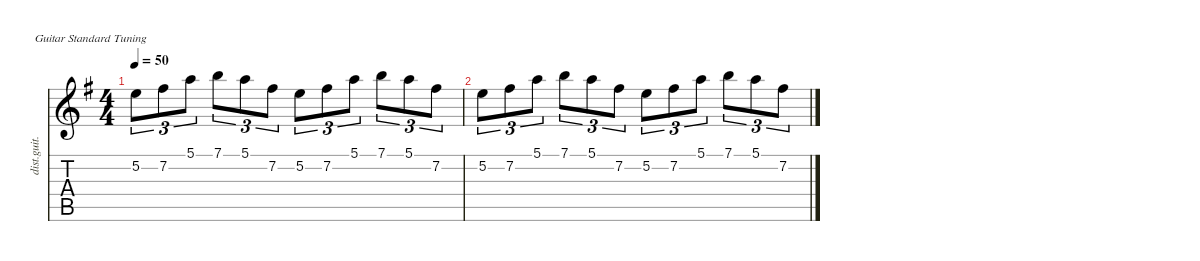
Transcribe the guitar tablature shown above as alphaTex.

\defaultSystemsLayout 4
\hideDynamics
\bracketExtendMode nobrackets
\track ("Distortion Guitar" "dist.guit.") {instrument distortionguitar}
\staff {score tabs}
\tuning (E4 B3 G3 D3 A2 E2)
\ts (4 4)
\tempo 50
\clef g2
\ks g
5.2{acc forcenatural}.8{tu (3 2) dy mf instrument distortionguitar beam Down} 7.2{acc #}.8{tu (3 2) beam Down} 5.1{acc forcenatural}.8{tu (3 2) beam Down} 7.1{acc forcenatural}.8{tu (3 2) beam Down} 5.1{acc forcenatural}.8{tu (3 2) beam Down} 7.2{acc #}.8{tu (3 2) beam Down} 5.2{acc forcenatural}.8{tu (3 2) beam Down} 7.2{acc #}.8{tu (3 2) beam Down} 5.1{acc forcenatural}.8{tu (3 2) beam Down} 7.1{acc forcenatural}.8{tu (3 2) beam Down} 5.1{acc forcenatural}.8{tu (3 2) beam Down} 7.2{acc #}.8{tu (3 2) beam Down} |
5.2{acc forcenatural}.8{tu (3 2) beam Down} 7.2{acc #}.8{tu (3 2) beam Down} 5.1{acc forcenatural}.8{tu (3 2) beam Down} 7.1{acc forcenatural}.8{tu (3 2) beam Down} 5.1{acc forcenatural}.8{tu (3 2) beam Down} 7.2{acc #}.8{tu (3 2) beam Down} 5.2{acc forcenatural}.8{tu (3 2) beam Down} 7.2{acc #}.8{tu (3 2) beam Down} 5.1{acc forcenatural}.8{tu (3 2) beam Down} 7.1{acc forcenatural}.8{tu (3 2) beam Down} 5.1{acc forcenatural}.8{tu (3 2) beam Down} 7.2{acc #}.8{tu (3 2) beam Down}
